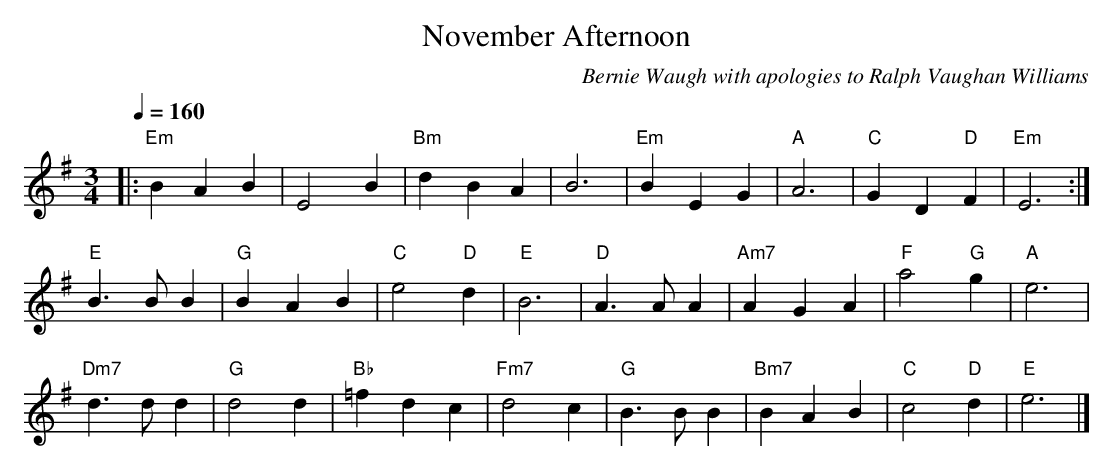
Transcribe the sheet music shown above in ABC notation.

X:1
T:November Afternoon
C:Bernie Waugh with apologies to Ralph Vaughan Williams
M:3/4
L:1/4
Q:160
K:Em
|:\
"Em"BAB|E2B|"Bm"dBA|B3|\
"Em"BEG|"A"A3|"C"GD"D"F|"Em"E3:|
"E"B>BB|"G"BAB|"C"e2"D"d|"E"B3|\
"D"A>AA|"Am7"AGA|"F"a2"G"g|"A"e3|
"Dm7"d>dd|"G"d2d|"Bb"=fdc|"Fm7"d2c|\
"G"B>BB|"Bm7"BAB|"C"c2"D"d|"E"e3|]
